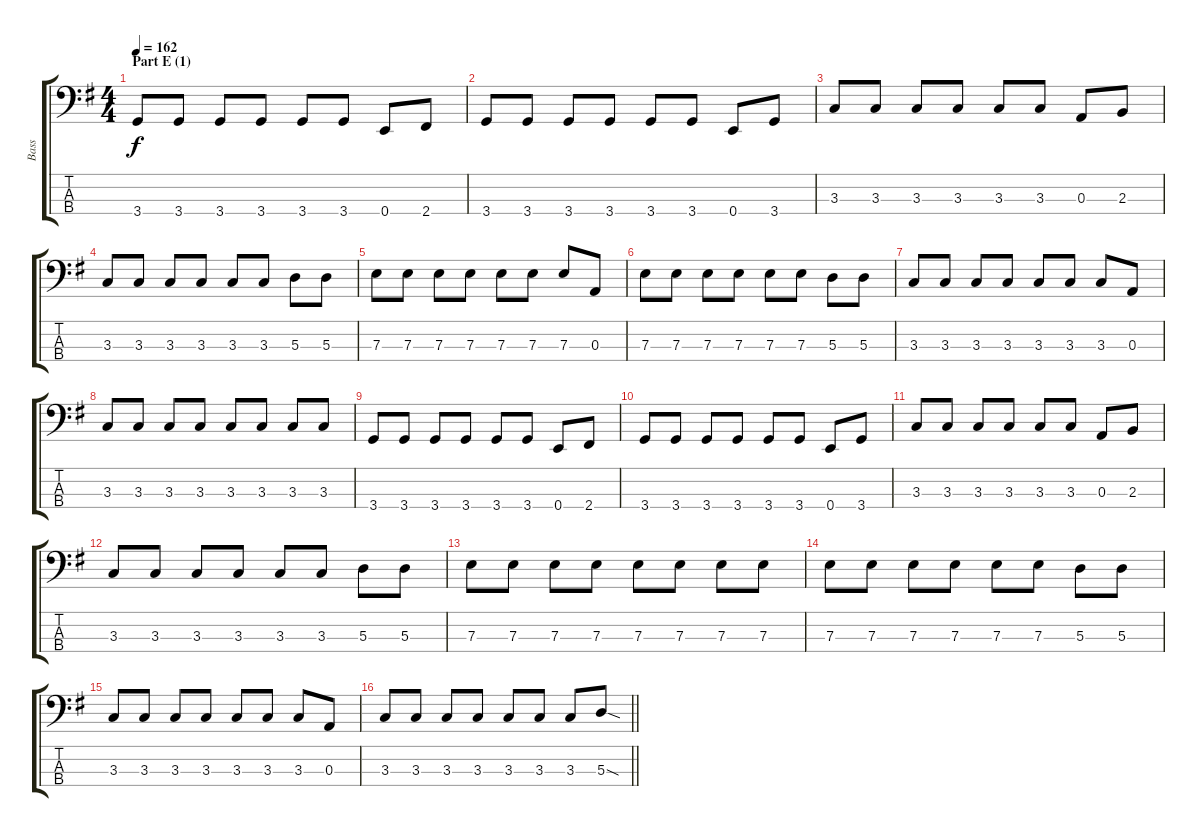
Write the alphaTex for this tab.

\track ("Bass" "Bass") {instrument electricbasspick}
\staff {score tabs}
\tuning (G2 D2 A1 E1) {hide}
\ts (4 4)
\section ("" "Part E (1)")
\tempo 162
\clef f4
\ks g
3.4.8{dy f} 3.4.8 3.4.8 3.4.8 3.4.8 3.4.8 0.4.8 2.4.8 |
3.4.8 3.4.8 3.4.8 3.4.8 3.4.8 3.4.8 0.4.8 3.4.8 |
3.3.8 3.3.8 3.3.8 3.3.8 3.3.8 3.3.8 0.3.8 2.3.8 |
3.3.8 3.3.8 3.3.8 3.3.8 3.3.8 3.3.8 5.3.8 5.3.8 |
7.3.8 7.3.8 7.3.8 7.3.8 7.3.8 7.3.8 7.3.8 0.3.8 |
7.3.8 7.3.8 7.3.8 7.3.8 7.3.8 7.3.8 5.3.8 5.3.8 |
3.3.8 3.3.8 3.3.8 3.3.8 3.3.8 3.3.8 3.3.8 0.3.8 |
3.3.8 3.3.8 3.3.8 3.3.8 3.3.8 3.3.8 3.3.8 3.3.8 |
3.4.8 3.4.8 3.4.8 3.4.8 3.4.8 3.4.8 0.4.8 2.4.8 |
3.4.8 3.4.8 3.4.8 3.4.8 3.4.8 3.4.8 0.4.8 3.4.8 |
3.3.8 3.3.8 3.3.8 3.3.8 3.3.8 3.3.8 0.3.8 2.3.8 |
3.3.8 3.3.8 3.3.8 3.3.8 3.3.8 3.3.8 5.3.8 5.3.8 |
7.3.8 7.3.8 7.3.8 7.3.8 7.3.8 7.3.8 7.3.8 7.3.8 |
7.3.8 7.3.8 7.3.8 7.3.8 7.3.8 7.3.8 5.3.8 5.3.8 |
3.3.8 3.3.8 3.3.8 3.3.8 3.3.8 3.3.8 3.3.8 0.3.8 |
\barLineRight lightlight
3.3.8 3.3.8 3.3.8 3.3.8 3.3.8 3.3.8 3.3.8 5.3{sod}.8
